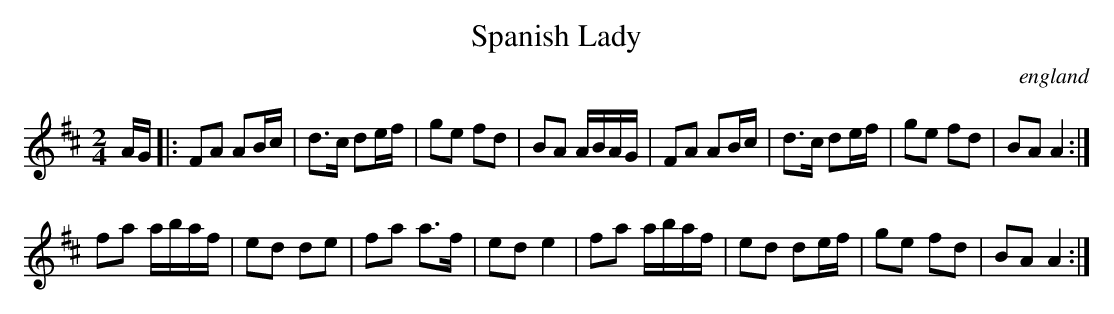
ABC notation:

X:1
T:Spanish Lady
O:england
M:2/4
E:7
K:D
AG|:F2A2 A2Bc|d3c d2ef|g2e2 f2d2|B2A2 ABAG|F2A2 A2Bc|d3c d2ef|g2e2 f2d2|B2A2 A4:|
f2a2 abaf|e2d2 d2e2|f2a2 a3f|e2d2 e4|f2a2 abaf|e2d2  d2ef|g2e2 f2d2|B2A2 A4:|
